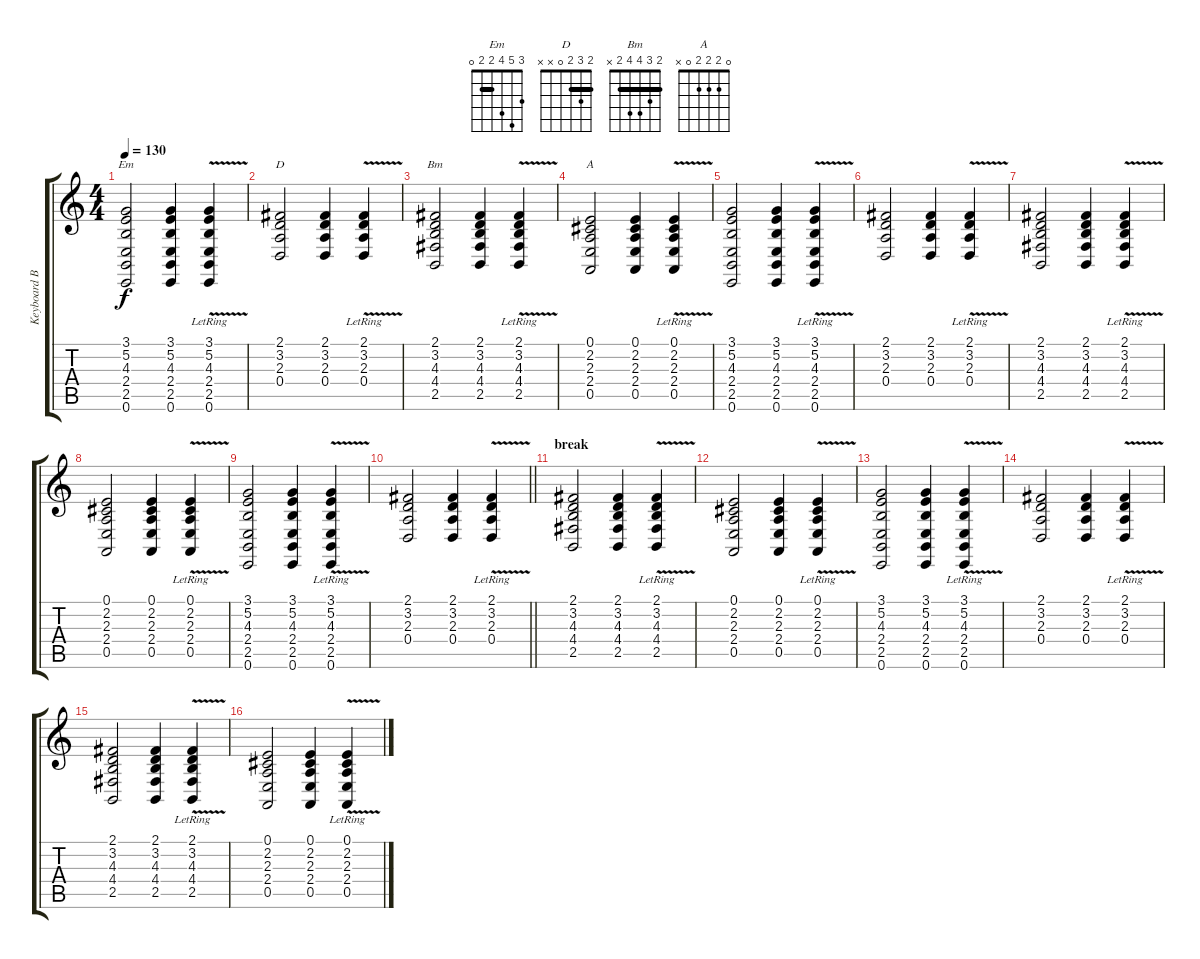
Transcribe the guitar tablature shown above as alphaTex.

\track ("Keyboard Back" "Keyboard B") {instrument fx6goblins}
\staff {score tabs}
\tuning (E4 B3 G3 D3 A2 E2) {hide}
\chord ("Em" 3 5 4 2 2 0) {barre 2}
\chord ("D" 2 3 2 0 x x) {barre 2}
\chord ("Bm" 2 3 4 4 2 x) {barre 2}
\chord ("A" 0 2 2 2 0 x)
\ts (4 4)
\tempo 130
\clef g2
\ks c
(3.1 5.2 4.3 2.4 2.5 0.6).2{ch "Em" dy f} (3.1 5.2 4.3 2.4 2.5 0.6).4 (3.1 5.2{lr} 4.3 2.4 2.5{v} 0.6).4 |
(2.1 3.2 2.3 0.4).2{ch "D"} (2.1 3.2 2.3 0.4).4 (2.1 3.2{v lr} 2.3 0.4).4 |
(2.1 3.2 4.3 4.4 2.5).2{ch "Bm"} (2.1 3.2 4.3 4.4 2.5).4 (2.1{lr} 3.2 4.3{v} 4.4 2.5).4 |
(0.1 2.2 2.3 2.4 0.5).2{ch "A"} (0.1 2.2 2.3 2.4 0.5).4 (0.1{lr} 2.2 2.3{v} 2.4 0.5).4 |
(3.1 5.2 4.3 2.4 2.5 0.6).2 (3.1 5.2 4.3 2.4 2.5 0.6).4 (3.1 5.2{lr} 4.3 2.4 2.5{v} 0.6).4 |
(2.1 3.2 2.3 0.4).2 (2.1 3.2 2.3 0.4).4 (2.1 3.2{v lr} 2.3 0.4).4 |
(2.1 3.2 4.3 4.4 2.5).2 (2.1 3.2 4.3 4.4 2.5).4 (2.1{lr} 3.2 4.3{v} 4.4 2.5).4 |
(0.1 2.2 2.3 2.4 0.5).2 (0.1 2.2 2.3 2.4 0.5).4 (0.1{lr} 2.2 2.3{v} 2.4 0.5).4 |
(3.1 5.2 4.3 2.4 2.5 0.6).2 (3.1 5.2 4.3 2.4 2.5 0.6).4 (3.1 5.2{lr} 4.3 2.4 2.5{v} 0.6).4 |
\barLineRight lightlight
(2.1 3.2 2.3 0.4).2 (2.1 3.2 2.3 0.4).4 (2.1 3.2{v lr} 2.3 0.4).4 |
\section ("" "break")
(2.1 3.2 4.3 4.4 2.5).2 (2.1 3.2 4.3 4.4 2.5).4 (2.1{lr} 3.2 4.3{v} 4.4 2.5).4 |
(0.1 2.2 2.3 2.4 0.5).2 (0.1 2.2 2.3 2.4 0.5).4 (0.1{lr} 2.2 2.3{v} 2.4 0.5).4 |
(3.1 5.2 4.3 2.4 2.5 0.6).2 (3.1 5.2 4.3 2.4 2.5 0.6).4 (3.1 5.2{lr} 4.3 2.4 2.5{v} 0.6).4 |
(2.1 3.2 2.3 0.4).2 (2.1 3.2 2.3 0.4).4 (2.1 3.2{v lr} 2.3 0.4).4 |
(2.1 3.2 4.3 4.4 2.5).2 (2.1 3.2 4.3 4.4 2.5).4 (2.1{lr} 3.2 4.3{v} 4.4 2.5).4 |
(0.1 2.2 2.3 2.4 0.5).2 (0.1 2.2 2.3 2.4 0.5).4 (0.1{lr} 2.2 2.3{v} 2.4 0.5).4
